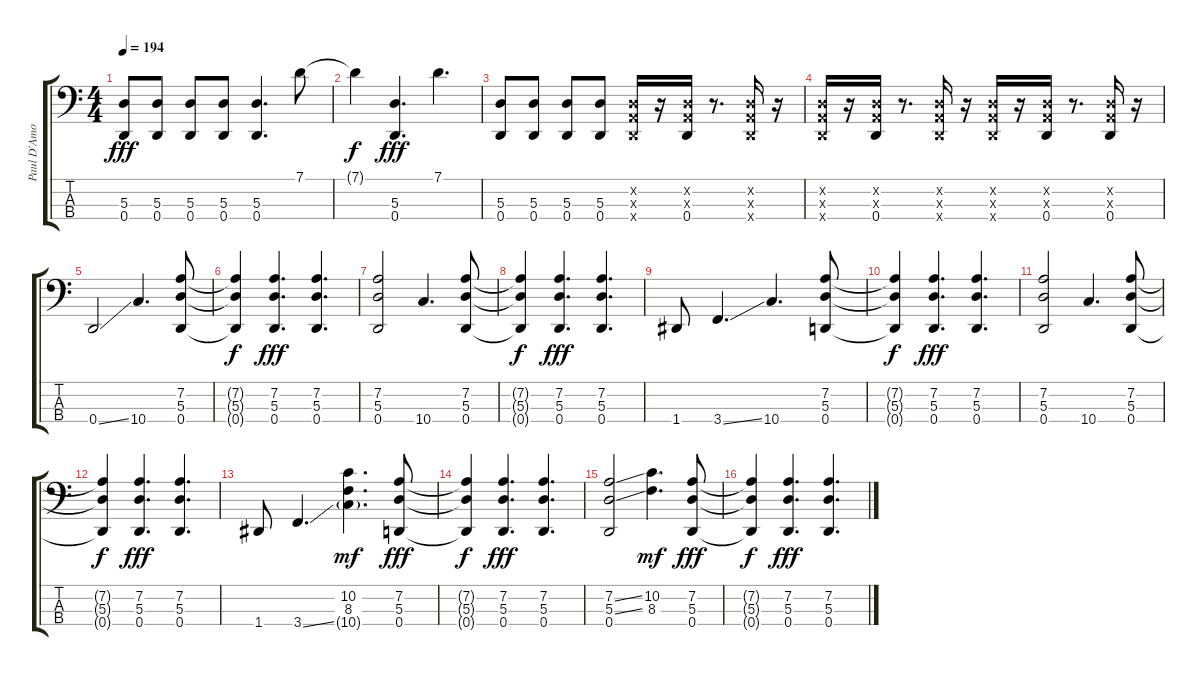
\track ("Paul D'Amour" "Paul D'Amo") {instrument slapbass1}
\staff {score tabs}
\tuning (G2 D2 A1 D1) {hide}
\ts (4 4)
\tempo 194
\clef f4
\ks c
(5.3 0.4).8{dy fff} (5.3 0.4).8 (5.3 0.4).8 (5.3 0.4).8 (5.3 0.4).4{d} 7.1.8 |
7.1{t}.4{dy f} (5.3 0.4).4{d dy fff} 7.1.4{d} |
(5.3 0.4).8 (5.3 0.4).8 (5.3 0.4).8 (5.3 0.4).8 (0.2{x} 0.3{x} 0.4{x}).16 r.16 (0.2{x} 0.3{x} 0.4).16 r.8{d} (0.2{x} 0.3{x} 0.4{x}).16 r.16 |
(0.2{x} 0.3{x} 0.4{x}).16 r.16 (0.2{x} 0.3{x} 0.4).16 r.8{d} (0.2{x} 0.3{x} 0.4{x}).16 r.16 (0.2{x} 0.3{x} 0.4{x}).16 r.16 (0.2{x} 0.3{x} 0.4).16 r.8{d} (0.2{x} 0.3{x} 0.4).16 r.16 |
0.4{ss}.2 10.4.4{d} (7.2 5.3 0.4).8 |
(7.2{t} 5.3{t} 0.4{t}).4{dy f} (7.2 5.3 0.4).4{d dy fff} (7.2 5.3 0.4).4{d} |
(7.2 5.3 0.4).2 10.4.4{d} (7.2 5.3 0.4).8 |
(7.2{t} 5.3{t} 0.4{t}).4{dy f} (7.2 5.3 0.4).4{d dy fff} (7.2 5.3 0.4).4{d} |
1.4.8 3.4{ss}.4{d} 10.4.4{d} (7.2 5.3 0.4).8 |
(7.2{t} 5.3{t} 0.4{t}).4{dy f} (7.2 5.3 0.4).4{d dy fff} (7.2 5.3 0.4).4{d} |
(7.2 5.3 0.4).2 10.4.4{d} (7.2 5.3 0.4).8 |
(7.2{t} 5.3{t} 0.4{t}).4{dy f} (7.2 5.3 0.4).4{d dy fff} (7.2 5.3 0.4).4{d} |
1.4.8 3.4{ss}.4{d} (10.2 8.3 10.4{g}).4{d dy mf} (7.2 5.3 0.4).8{dy fff} |
(7.2{t} 5.3{t} 0.4{t}).4{dy f} (7.2 5.3 0.4).4{d dy fff} (7.2 5.3 0.4).4{d} |
(7.2{ss} 5.3{ss} 0.4).2 (10.2 8.3).4{d dy mf} (7.2 5.3 0.4).8{dy fff} |
(7.2{t} 5.3{t} 0.4{t}).4{dy f} (7.2 5.3 0.4).4{d dy fff} (7.2 5.3 0.4).4{d}
